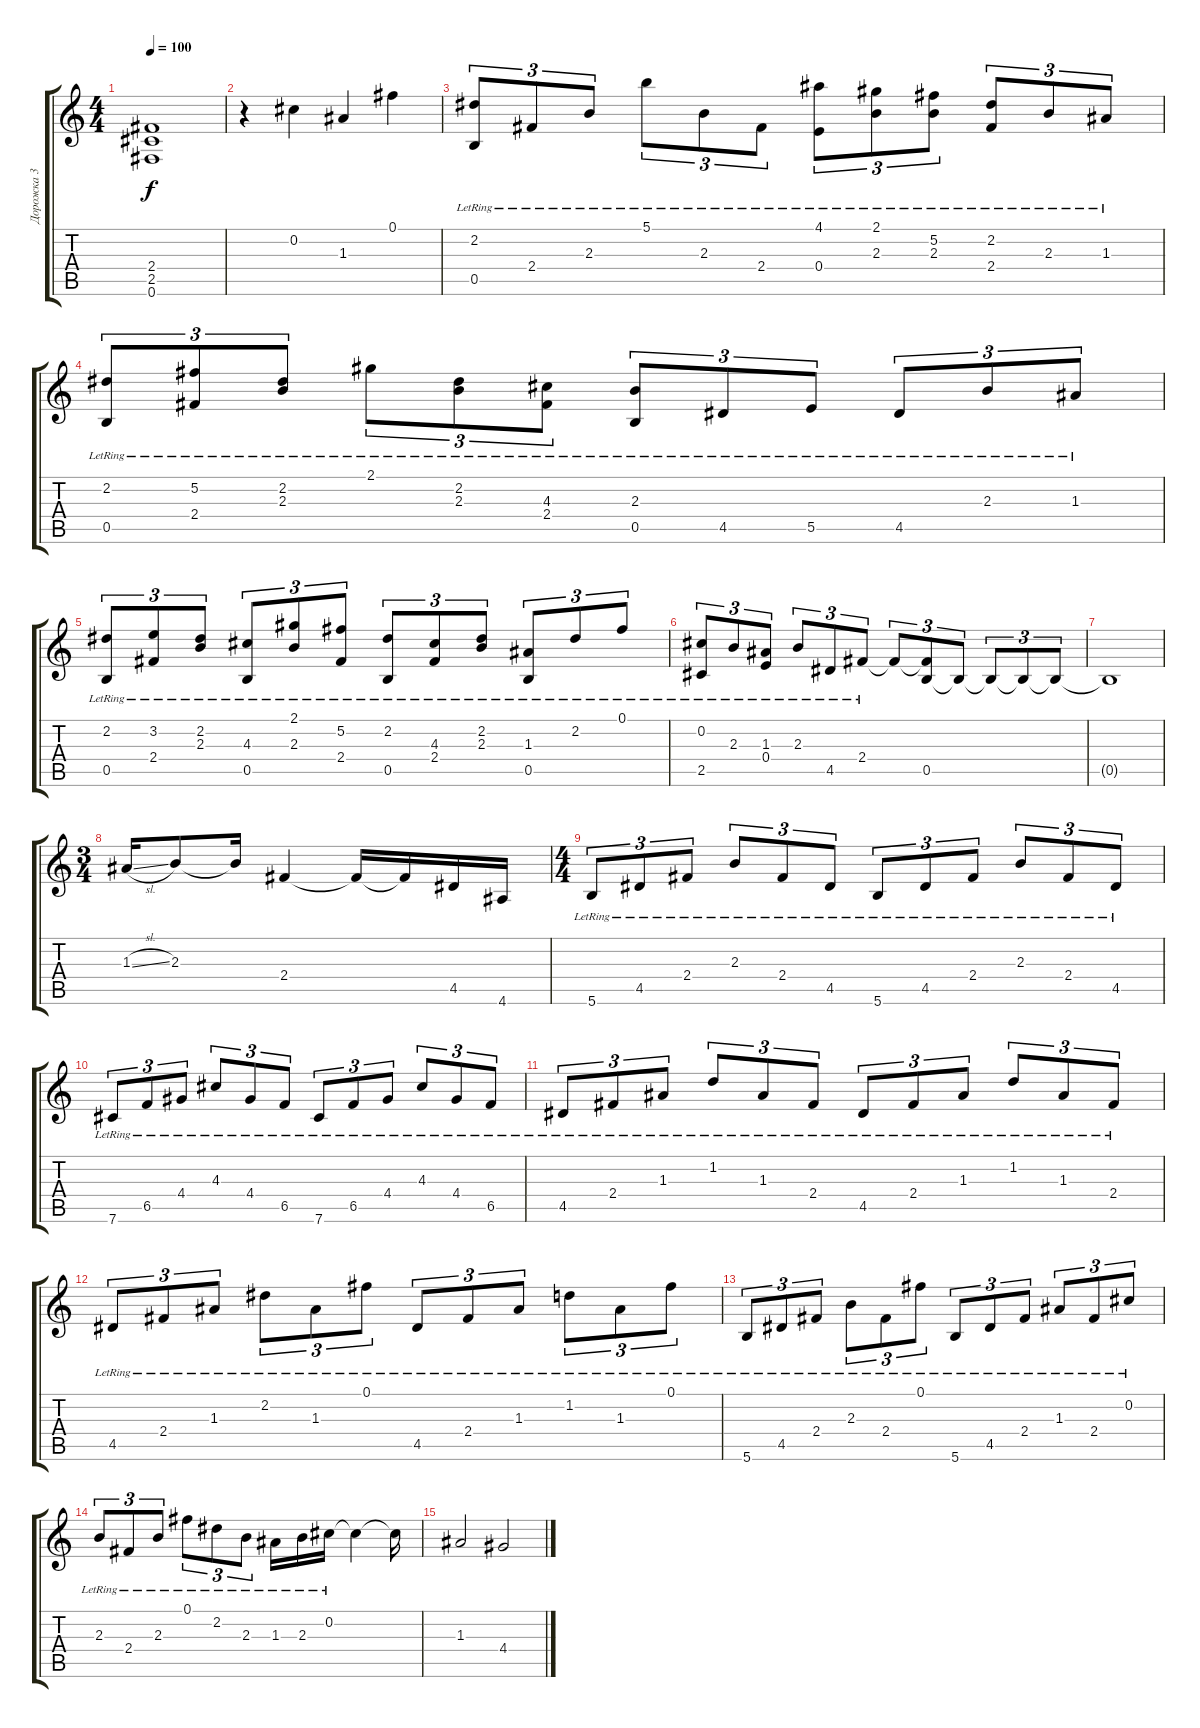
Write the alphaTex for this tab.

\track ("Дорожка 3" "Дорожка 3") {instrument acousticguitarsteel}
\staff {score tabs}
\tuning (Gb4 Db4 A3 E3 B2 Gb2) {hide}
\ts (4 4)
\tempo 100
\clef g2
\ks c
(2.4{t} 2.5{t} 0.6{t}).1{dy f} |
r.4 0.2.4 1.3.4 0.1.4 |
(2.2{lr} 0.5{lr}).8{tu (3 2)} 2.4{lr}.8{tu (3 2)} 2.3{lr}.8{tu (3 2)} 5.1{lr}.8{tu (3 2)} 2.3{lr}.8{tu (3 2)} 2.4{lr}.8{tu (3 2)} (4.1{lr} 0.4{lr}).8{tu (3 2)} (2.1{lr} 2.3{lr}).8{tu (3 2)} (5.2{lr} 2.3{lr}).8{tu (3 2)} (2.2{lr} 2.4{lr}).8{tu (3 2)} 2.3{lr}.8{tu (3 2)} 1.3{lr}.8{tu (3 2)} |
(2.2{lr} 0.5{lr}).8{tu (3 2)} (5.2{lr} 2.4{lr}).8{tu (3 2)} (2.2{lr} 2.3{lr}).8{tu (3 2)} 2.1{lr}.8{tu (3 2)} (2.2{lr} 2.3{lr}).8{tu (3 2)} (4.3{lr} 2.4{lr}).8{tu (3 2)} (2.3{lr} 0.5{lr}).8{tu (3 2)} 4.5{lr}.8{tu (3 2)} 5.5{lr}.8{tu (3 2)} 4.5{lr}.8{tu (3 2)} 2.3{lr}.8{tu (3 2)} 1.3{lr}.8{tu (3 2)} |
(2.2{lr} 0.5{lr}).8{tu (3 2)} (3.2{lr} 2.4{lr}).8{tu (3 2)} (2.2{lr} 2.3{lr}).8{tu (3 2)} (4.3{lr} 0.5{lr}).8{tu (3 2)} (2.1{lr} 2.3{lr}).8{tu (3 2)} (5.2{lr} 2.4{lr}).8{tu (3 2)} (2.2{lr} 0.5{lr}).8{tu (3 2)} (4.3{lr} 2.4{lr}).8{tu (3 2)} (2.2{lr} 2.3{lr}).8{tu (3 2)} (1.3{lr} 0.5{lr}).8{tu (3 2)} 2.2{lr}.8{tu (3 2)} 0.1{lr}.8{tu (3 2)} |
(0.2{lr} 2.5{lr}).8{tu (3 2)} 2.3{lr}.8{tu (3 2)} (1.3{lr} 0.4{lr}).8{tu (3 2)} 2.3{lr}.8{tu (3 2)} 4.5{lr}.8{tu (3 2)} 2.4{lr}.8{tu (3 2)} 2.4{t}.8{tu (3 2)} (2.4{t} 0.5).8{tu (3 2)} 0.5{t}.8{tu (3 2)} 0.5{t}.8{tu (3 2)} 0.5{t}.8{tu (3 2)} 0.5{t}.8{tu (3 2)} |
0.5{t}.1 |
\ts (3 4)
1.3{sl}.16 2.3.8 2.3{t}.16 2.4.4 2.4{t}.16 2.4{t}.16 4.5.16 4.6.16 |
\ts (4 4)
5.6{lr}.8{tu (3 2)} 4.5{lr}.8{tu (3 2)} 2.4{lr}.8{tu (3 2)} 2.3{lr}.8{tu (3 2)} 2.4{lr}.8{tu (3 2)} 4.5{lr}.8{tu (3 2)} 5.6{lr}.8{tu (3 2)} 4.5{lr}.8{tu (3 2)} 2.4{lr}.8{tu (3 2)} 2.3{lr}.8{tu (3 2)} 2.4{lr}.8{tu (3 2)} 4.5{lr}.8{tu (3 2)} |
7.6{lr}.8{tu (3 2)} 6.5{lr}.8{tu (3 2)} 4.4{lr}.8{tu (3 2)} 4.3{lr}.8{tu (3 2)} 4.4{lr}.8{tu (3 2)} 6.5{lr}.8{tu (3 2)} 7.6{lr}.8{tu (3 2)} 6.5{lr}.8{tu (3 2)} 4.4{lr}.8{tu (3 2)} 4.3{lr}.8{tu (3 2)} 4.4{lr}.8{tu (3 2)} 6.5{lr}.8{tu (3 2)} |
4.5{lr}.8{tu (3 2)} 2.4{lr}.8{tu (3 2)} 1.3{lr}.8{tu (3 2)} 1.2{lr}.8{tu (3 2)} 1.3{lr}.8{tu (3 2)} 2.4{lr}.8{tu (3 2)} 4.5{lr}.8{tu (3 2)} 2.4{lr}.8{tu (3 2)} 1.3{lr}.8{tu (3 2)} 1.2{lr}.8{tu (3 2)} 1.3{lr}.8{tu (3 2)} 2.4{lr}.8{tu (3 2)} |
4.5{lr}.8{tu (3 2)} 2.4{lr}.8{tu (3 2)} 1.3{lr}.8{tu (3 2)} 2.2{lr}.8{tu (3 2)} 1.3{lr}.8{tu (3 2)} 0.1{lr}.8{tu (3 2)} 4.5{lr}.8{tu (3 2)} 2.4{lr}.8{tu (3 2)} 1.3{lr}.8{tu (3 2)} 1.2{lr}.8{tu (3 2)} 1.3{lr}.8{tu (3 2)} 0.1{lr}.8{tu (3 2)} |
5.6{lr}.8{tu (3 2)} 4.5{lr}.8{tu (3 2)} 2.4{lr}.8{tu (3 2)} 2.3{lr}.8{tu (3 2)} 2.4{lr}.8{tu (3 2)} 0.1{lr}.8{tu (3 2)} 5.6{lr}.8{tu (3 2)} 4.5{lr}.8{tu (3 2)} 2.4{lr}.8{tu (3 2)} 1.3{lr}.8{tu (3 2)} 2.4{lr}.8{tu (3 2)} 0.2{lr}.8{tu (3 2)} |
2.3{lr}.8{tu (3 2)} 2.4{lr}.8{tu (3 2)} 2.3{lr}.8{tu (3 2)} 0.1{lr}.8{tu (3 2)} 2.2{lr}.8{tu (3 2)} 2.3{lr}.8{tu (3 2)} 1.3{lr}.16 2.3{lr}.16 0.2{lr}.16 0.2{t}.4 0.2{t}.16 |
1.3.2 4.4.2
